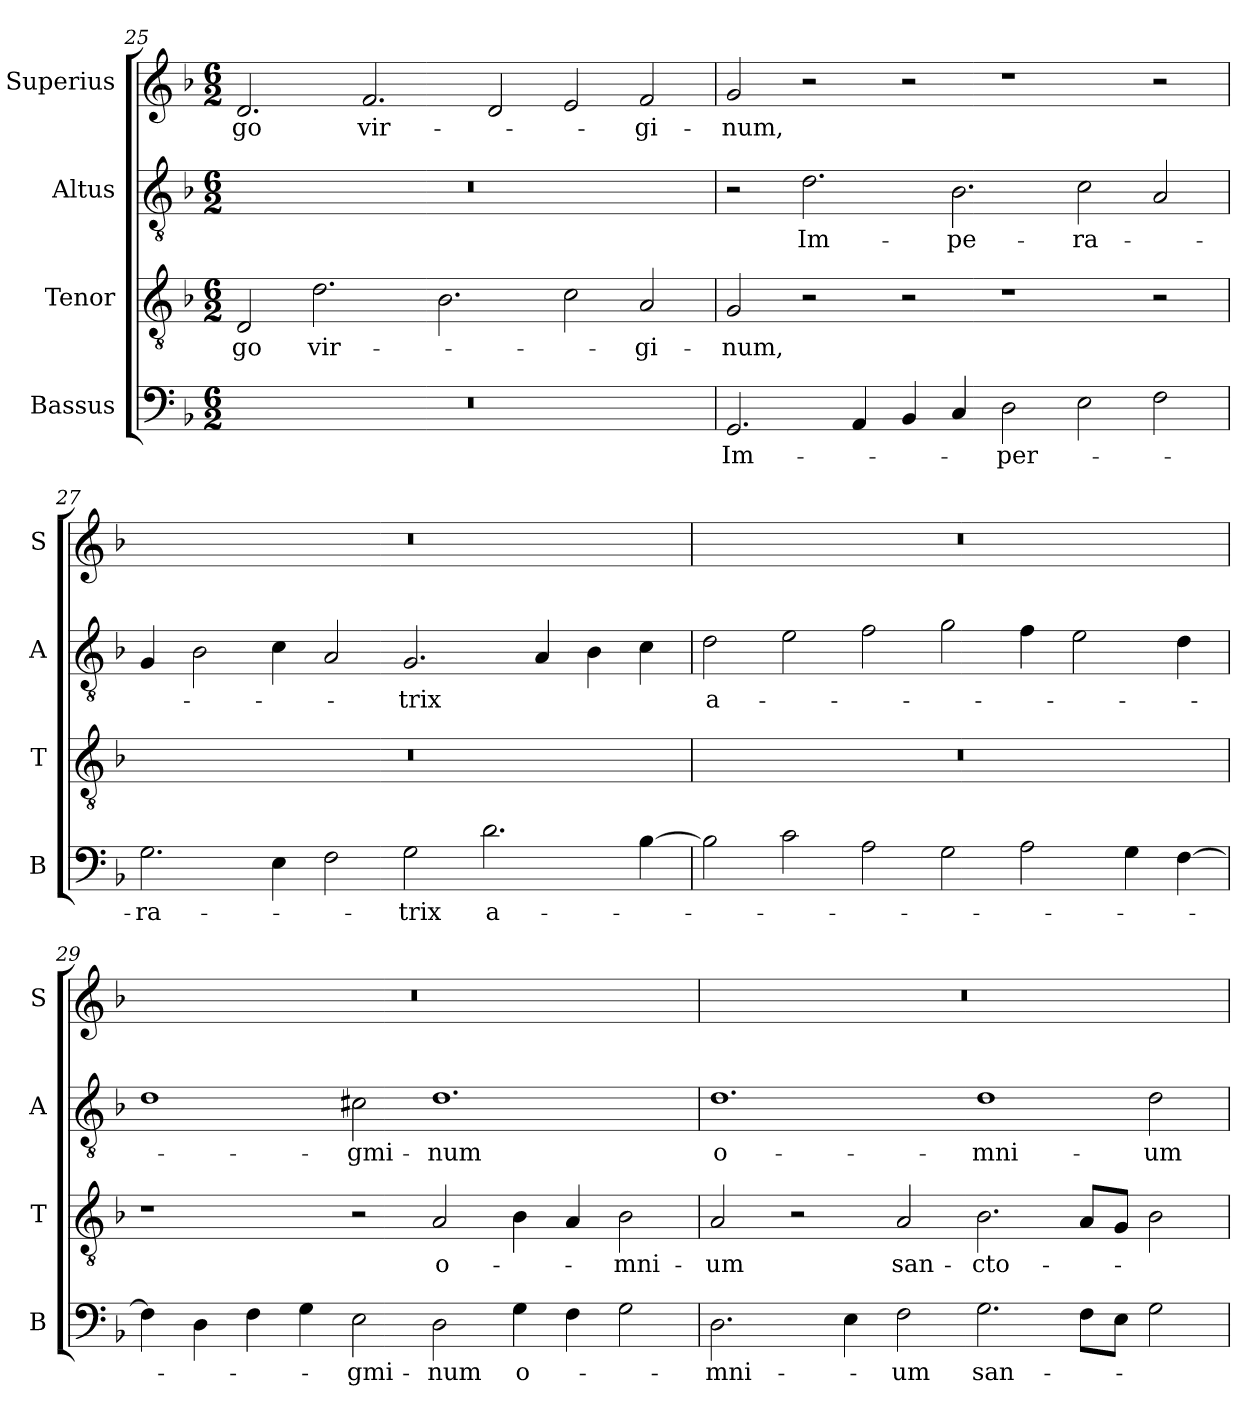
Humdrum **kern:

**kern	**text	**kern	**text	**kern	**text	**kern	**text
*part4	*part4	*part3	*part3	*part2	*part2	*part1	*part1
*staff4	*staff4	*staff3	*staff3	*staff2	*staff2	*staff1	*staff1
*I"Bassus	*	*I"Tenor	*	*I"Altus	*	*I"Superius	*
*I'B	*	*I'T	*	*I'A	*	*I'S	*
*clefF4	*	*clefGv2	*	*clefGv2	*	*clefG2	*
*k[b-]	*	*k[b-]	*	*k[b-]	*	*k[b-]	*
*d:	*	*d:	*	*d:	*	*d:	*
*M6/2	*	*M6/2	*	*M6/2	*	*M6/2	*
=25	=25	=25	=25	=25	=25	=25	=25
0.r	.	2D	-go	0.r	.	2.d	-go
.	.	2.d	vir-	.	.	.	.
.	.	.	.	.	.	2.f	vir-
.	.	2.B-	.	.	.	.	.
.	.	.	.	.	.	2d	.
.	.	2c	.	.	.	2e	.
.	.	2A	-gi-	.	.	2f	-gi-
=26	=26	=26	=26	=26	=26	=26	=26
2.GG	Im-	2G	-num,	2r	.	2g	-num,
.	.	2r	.	2.d	Im-	2r	.
4AA	.	.	.	.	.	.	.
4BB-	.	2r	.	.	.	2r	.
4C	.	.	.	2.B-	-pe-	.	.
2D	-per-	1r	.	.	.	1r	.
2E	.	.	.	2c	-ra-	.	.
2F	.	2r	.	2A	.	2r	.
=27	=27	=27	=27	=27	=27	=27	=27
2.G	-ra-	0.r	.	4G	.	0.r	.
.	.	.	.	2B-	.	.	.
4E	.	.	.	4c	.	.	.
2F	.	.	.	2A	.	.	.
2G	-trix	.	.	2.G	-trix	.	.
2.d	a-	.	.	.	.	.	.
.	.	.	.	4A	.	.	.
.	.	.	.	4B-	.	.	.
[4B-	.	.	.	4c	.	.	.
=28	=28	=28	=28	=28	=28	=28	=28
2B-]	.	0.r	.	2d	a-	0.r	.
2c	.	.	.	2e	.	.	.
2A	.	.	.	2f	.	.	.
2G	.	.	.	2g	.	.	.
2A	.	.	.	4f	.	.	.
.	.	.	.	2e	.	.	.
4G	.	.	.	.	.	.	.
[4F	.	.	.	4d	.	.	.
=29	=29	=29	=29	=29	=29	=29	=29
4F]	.	1r	.	1d	.	0.r	.
4D	.	.	.	.	.	.	.
4F	.	.	.	.	.	.	.
4G	.	.	.	.	.	.	.
2E	-gmi-	2r	.	2c#X	-gmi-	.	.
2D	-num	2A	o-	1.d	-num	.	.
4G	o-	4B-	.	.	.	.	.
4F	.	4A	.	.	.	.	.
2G	.	2B-	-mni-	.	.	.	.
=30	=30	=30	=30	=30	=30	=30	=30
2.D	-mni-	2A	-um	1.d	o-	0.r	.
.	.	2r	.	.	.	.	.
4E	.	.	.	.	.	.	.
2F	-um	2A	san-	.	.	.	.
2.G	san-	2.B-	-cto-	1d	-mni-	.	.
8FL	.	8AL	.	.	.	.	.
8EJ	.	8GJ	.	.	.	.	.
2G	.	2B-	.	2d	-um	.	.
=	=	=	=	=	=	=	=
*-	*-	*-	*-	*-	*-	*-	*-
